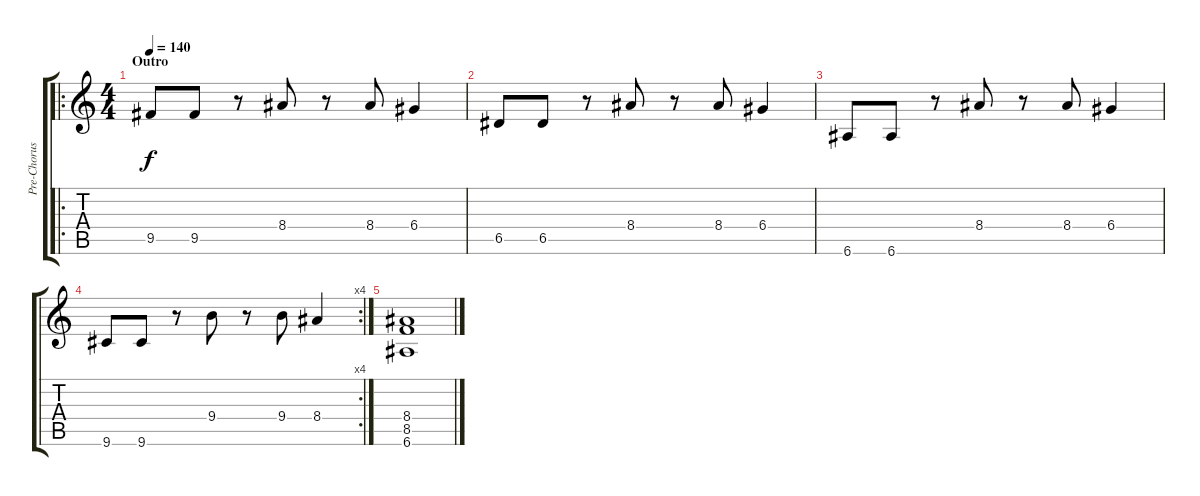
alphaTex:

\track ("Pre-Chorus/Outro Guitar" "Pre-Chorus") {instrument overdrivenguitar}
\staff {score tabs}
\tuning (E4 B3 G3 D3 A2 E2) {hide}
\ro
\ts (4 4)
\section ("" "Outro")
\tempo 140
\clef g2
\ks c
9.5.8{dy f} 9.5.8 r.8 8.4.8 r.8 8.4.8 6.4.4 |
6.5.8 6.5.8 r.8 8.4.8 r.8 8.4.8 6.4.4 |
6.6.8 6.6.8 r.8 8.4.8 r.8 8.4.8 6.4.4 |
\rc 4
9.6.8 9.6.8 r.8 9.4.8 r.8 9.4.8 8.4.4 |
(8.4 8.5 6.6).1
